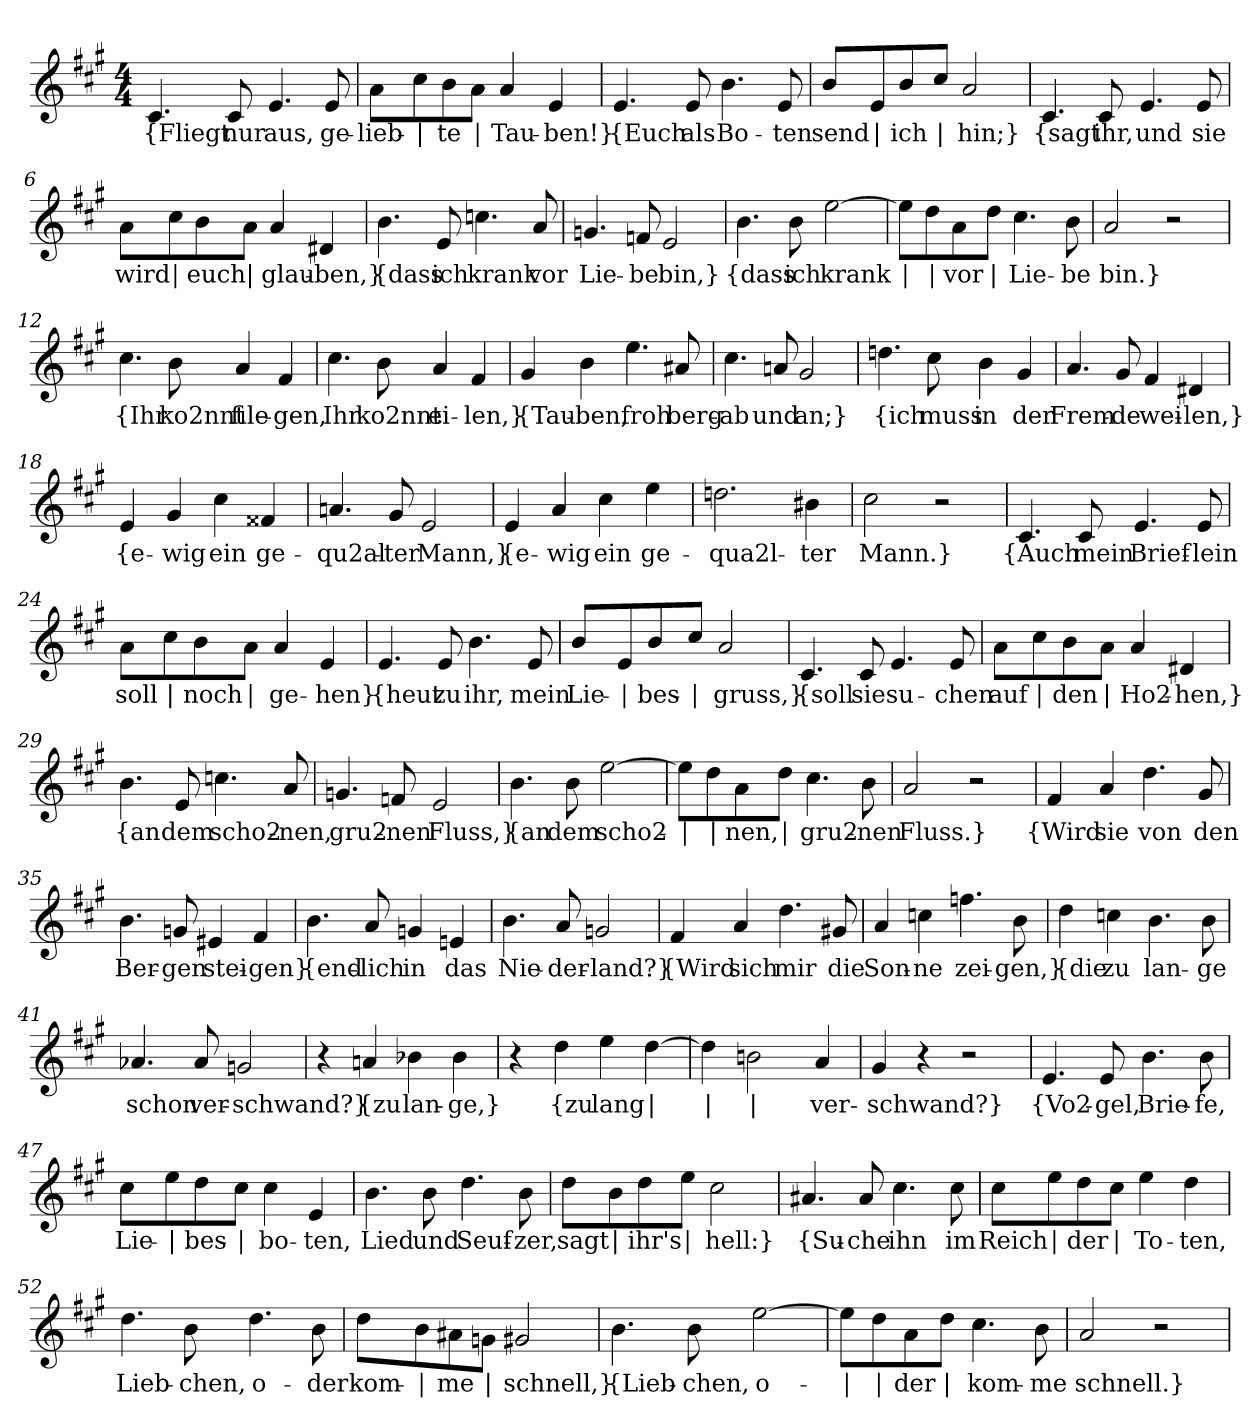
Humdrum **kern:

**kern	**text
*part1	*part1
*staff1	*staff1
*clefG2	*
*k[f#c#g#]	*
*M4/4	*
=1	=1
!	!LO:LY:b
4.c#/	{Fliegt
!	!LO:LY:b
8c#/	nur
!	!LO:LY:b
4.e/	aus,
!	!LO:LY:b
8e/	ge-
=2	=2
!	!LO:LY:b
8a\L	lieb-
!	!LO:LY:b
8cc#\	|
!	!LO:LY:b
8b\	-te
!	!LO:LY:b
8a\J	|
!	!LO:LY:b
4a/	Tau-
!	!LO:LY:b
4e/	-ben!}
=3	=3
!	!LO:LY:b
4.e/	{Euch
!	!LO:LY:b
8e/	als
!	!LO:LY:b
4.b\	Bo-
!	!LO:LY:b
8e/	-ten
=4	=4
!	!LO:LY:b
8b/L	send
!	!LO:LY:b
8e/	|
!	!LO:LY:b
8b/	ich
!	!LO:LY:b
8cc#/J	|
!	!LO:LY:b
2a/	hin;}
=5	=5
!	!LO:LY:b
4.c#/	{sagt
!	!LO:LY:b
8c#/	ihr,
!	!LO:LY:b
4.e/	und
!	!LO:LY:b
8e/	sie
!!LO:LB:g=z
=6	=6
!	!LO:LY:b
8a\L	wird
!	!LO:LY:b
8cc#\	|
!	!LO:LY:b
8b\	euch
!	!LO:LY:b
8a\J	|
!	!LO:LY:b
4a/	glau-
!	!LO:LY:b
4d#X/	-ben,}
=7	=7
!	!LO:LY:b
4.b\	{dass
!	!LO:LY:b
8e/	ich
!	!LO:LY:b
4.ccn\	krank
!	!LO:LY:b
8a/	vor
=8	=8
!	!LO:LY:b
4.gn/	Lie-
!	!LO:LY:b
8fn/	-be
!	!LO:LY:b
2e/	bin,}
=9	=9
!	!LO:LY:b
4.b\	{dass
!	!LO:LY:b
8b\	ich
!	!LO:LY:b
[2ee\	krank
=10	=10
!	!LO:LY:b
8ee\L]	|
!	!LO:LY:b
8dd\	|
!	!LO:LY:b
8a\	vor
!	!LO:LY:b
8dd\J	|
!	!LO:LY:b
4.cc#\	Lie-
!	!LO:LY:b
8b\	-be
!!LO:LB:g=z
=11	=11
!	!LO:LY:b
2a/	bin.}
2r	.
=12	=12
!	!LO:LY:b
4.cc#\	{Ihr
!	!LO:LY:b
8b\	ko2nnt
!	!LO:LY:b
4a/	file-
!	!LO:LY:b
4f#/	-gen,
=13	=13
!	!LO:LY:b
4.cc#\	Ihr
!	!LO:LY:b
8b\	ko2nnt
!	!LO:LY:b
4a/	ei-
!	!LO:LY:b
4f#/	-len,}
=14	=14
!	!LO:LY:b
4g#/	{Tau-
!	!LO:LY:b
4b\	-ben,
!	!LO:LY:b
4.ee\	froh
!	!LO:LY:b
8a#X/	berg-
=15	=15
!	!LO:LY:b
4.cc#\	-ab
!	!LO:LY:b
8an/	und
!	!LO:LY:b
2g#/	an;}
!!LO:LB:g=z
=16	=16
!	!LO:LY:b
4.ddn\	{ich
!	!LO:LY:b
8cc#\	muss
!	!LO:LY:b
4b\	in
!	!LO:LY:b
4g#/	der
=17	=17
!	!LO:LY:b
4.a/	Frem-
!	!LO:LY:b
8g#/	-de
!	!LO:LY:b
4f#/	wei-
!	!LO:LY:b
4d#X/	-len,}
=18	=18
!	!LO:LY:b
4e/	{e-
!	!LO:LY:b
4g#/	-wig
!	!LO:LY:b
4cc#\	ein
!	!LO:LY:b
4f##X/	ge-
=19	=19
!	!LO:LY:b
4.an/	qu2al-
!	!LO:LY:b
8g#/	-ter
!	!LO:LY:b
2e/	Mann,}
=20	=20
!	!LO:LY:b
4e/	{e-
!	!LO:LY:b
4a/	-wig
!	!LO:LY:b
4cc#\	ein
!	!LO:LY:b
4ee\	ge-
!!LO:LB:g=z
=21	=21
!	!LO:LY:b
2.ddn\	qua2l-
!	!LO:LY:b
4b#X\	-ter
=22	=22
!	!LO:LY:b
2cc#\	Mann.}
2r	.
=23	=23
!	!LO:LY:b
4.c#/	{Auch
!	!LO:LY:b
8c#/	mein
!	!LO:LY:b
4.e/	Brief-
!	!LO:LY:b
8e/	-lein
=24	=24
!	!LO:LY:b
8a\L	soll
!	!LO:LY:b
8cc#\	|
!	!LO:LY:b
8b\	noch
!	!LO:LY:b
8a\J	|
!	!LO:LY:b
4a/	ge-
!	!LO:LY:b
4e/	-hen}
=25	=25
!	!LO:LY:b
4.e/	{heut
!	!LO:LY:b
8e/	zu
!	!LO:LY:b
4.b\	ihr,
!	!LO:LY:b
8e/	mein
!!LO:LB:g=z
=26	=26
!	!LO:LY:b
8b/L	Lie-
!	!LO:LY:b
8e/	|
!	!LO:LY:b
8b/	bes-
!	!LO:LY:b
8cc#/J	|
!	!LO:LY:b
2a/	-gruss,}
=27	=27
!	!LO:LY:b
4.c#/	{soll
!	!LO:LY:b
8c#/	sie
!	!LO:LY:b
4.e/	su-
!	!LO:LY:b
8e/	-chen
=28	=28
!	!LO:LY:b
8a\L	auf
!	!LO:LY:b
8cc#\	|
!	!LO:LY:b
8b\	den
!	!LO:LY:b
8a\J	|
!	!LO:LY:b
4a/	Ho2-
!	!LO:LY:b
4d#X/	-hen,}
=29	=29
!	!LO:LY:b
4.b\	{an
!	!LO:LY:b
8e/	dem
!	!LO:LY:b
4.ccn\	scho2-
!	!LO:LY:b
8a/	-nen,
!!LO:LB:g=z
=30	=30
!	!LO:LY:b
4.gn/	gru2-
!	!LO:LY:b
8fn/	-nen
!	!LO:LY:b
2e/	Fluss,}
=31	=31
!	!LO:LY:b
4.b\	{an
!	!LO:LY:b
8b\	dem
!	!LO:LY:b
[2ee\	scho2-
=32	=32
!	!LO:LY:b
8ee\L]	|
!	!LO:LY:b
8dd\	|
!	!LO:LY:b
8a\	-nen,
!	!LO:LY:b
8dd\J	|
!	!LO:LY:b
4.cc#\	gru2-
!	!LO:LY:b
8b\	-nen
=33	=33
!	!LO:LY:b
2a/	Fluss.}
2r	.
=34	=34
!	!LO:LY:b
4f#/	{Wird
!	!LO:LY:b
4a/	sie
!	!LO:LY:b
4.dd\	von
!	!LO:LY:b
8g#/	den
!!LO:LB:g=z
=35	=35
!	!LO:LY:b
4.b\	Ber-
!	!LO:LY:b
8gn/	-gen
!	!LO:LY:b
4e#X/	stei-
!	!LO:LY:b
4f#/	-gen}
=36	=36
!	!LO:LY:b
4.b\	{end-
!	!LO:LY:b
8a/	-lich
!	!LO:LY:b
4gn/	in
!	!LO:LY:b
4en/	das
=37	=37
!	!LO:LY:b
4.b\	Nie-
!	!LO:LY:b
8a/	-der-
!	!LO:LY:b
2gn/	-land?}
=38	=38
!	!LO:LY:b
4f#/	{Wird
!	!LO:LY:b
4a/	sich
!	!LO:LY:b
4.dd\	mir
!	!LO:LY:b
8g#X/	die
!!LO:LB:g=z
=39	=39
!	!LO:LY:b
4a/	Son-
!	!LO:LY:b
4ccn\	-ne
!	!LO:LY:b
4.ffn\	zei-
!	!LO:LY:b
8b\	-gen,}
=40	=40
!	!LO:LY:b
4dd\	{die
!	!LO:LY:b
4ccn\	zu
!	!LO:LY:b
4.b\	lan-
!	!LO:LY:b
8b\	-ge
=41	=41
!	!LO:LY:b
4.a-X/	schon
!	!LO:LY:b
8a-/	ver-
!	!LO:LY:b
2gn/	-schwand?}
=42	=42
4r	.
!	!LO:LY:b
4an/	{zu
!	!LO:LY:b
4b-X\	lan-
!	!LO:LY:b
4b-\	-ge,}
=43	=43
4r	.
!	!LO:LY:b
4dd\	{zu
!	!LO:LY:b
4ee\	lang
!	!LO:LY:b
[4dd\	|
!!LO:LB:g=z
=44	=44
!	!LO:LY:b
4dd\]	|
!	!LO:LY:b
2bn\	|
!	!LO:LY:b
4a/	ver-
=45	=45
!	!LO:LY:b
4g#/	-schwand?}
4r	.
2r	.
=46	=46
!	!LO:LY:b
4.e/	{Vo2-
!	!LO:LY:b
8e/	-gel,
!	!LO:LY:b
4.b\	Brie-
!	!LO:LY:b
8b\	-fe,
=47	=47
!	!LO:LY:b
8cc#\L	Lie-
!	!LO:LY:b
8ee\	|
!	!LO:LY:b
8dd\	-bes-
!	!LO:LY:b
8cc#\J	|
!	!LO:LY:b
4cc#\	-bo-
!	!LO:LY:b
4e/	-ten,
=48	=48
!	!LO:LY:b
4.b\	Lied
!	!LO:LY:b
8b\	und
!	!LO:LY:b
4.dd\	Seuf-
!	!LO:LY:b
8b\	-zer,
!!LO:PB:g=z
=49	=49
!	!LO:LY:b
8dd\L	sagt
!	!LO:LY:b
8b\	|
!	!LO:LY:b
8dd\	ihr's
!	!LO:LY:b
8ee\J	|
!	!LO:LY:b
2cc#\	hell:}
=50	=50
!	!LO:LY:b
4.a#X/	{Su-
!	!LO:LY:b
8a#/	-che
!	!LO:LY:b
4.cc#\	ihn
!	!LO:LY:b
8cc#\	im
=51	=51
!	!LO:LY:b
8cc#\L	Reich
!	!LO:LY:b
8ee\	|
!	!LO:LY:b
8dd\	der
!	!LO:LY:b
8cc#\J	|
!	!LO:LY:b
4ee\	To-
!	!LO:LY:b
4dd\	-ten,
=52	=52
!	!LO:LY:b
4.dd\	Lieb-
!	!LO:LY:b
8b\	-chen,
!	!LO:LY:b
4.dd\	o-
!	!LO:LY:b
8b\	-der
!!LO:LB:g=z
=53	=53
!	!LO:LY:b
8dd\L	kom-
!	!LO:LY:b
8b\	|
!	!LO:LY:b
8a#X\	-me
!	!LO:LY:b
8gn\J	|
!	!LO:LY:b
2g#X/	schnell,}
=54	=54
!	!LO:LY:b
4.b\	{Lieb-
!	!LO:LY:b
8b\	-chen,
!	!LO:LY:b
[2ee\	o-
=55	=55
!	!LO:LY:b
8ee\L]	|
!	!LO:LY:b
8dd\	|
!	!LO:LY:b
8a\	-der
!	!LO:LY:b
8dd\J	|
!	!LO:LY:b
4.cc#\	kom-
!	!LO:LY:b
8b\	-me
=56	=56
!	!LO:LY:b
2a/	schnell.}
2r	.
=	=
*-	*-
